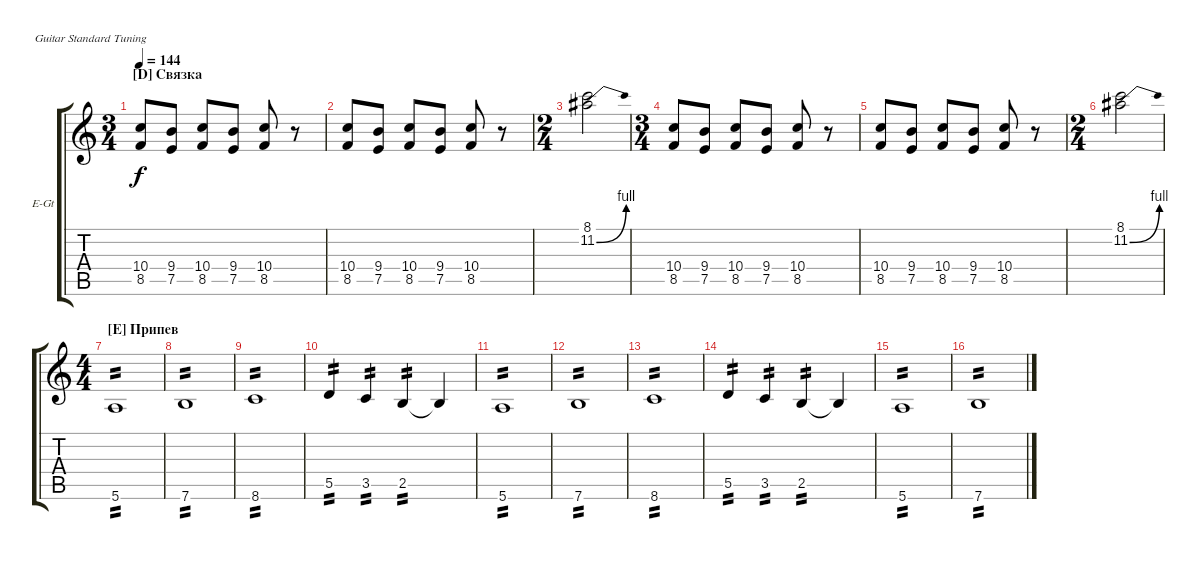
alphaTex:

\defaultSystemsLayout 4
\bracketExtendMode groupsimilarinstruments
\firstSystemTrackNameOrientation horizontal
\otherSystemsTrackNameOrientation horizontal
\track ("Guitar Rythm (Renegat)" "E-Gt") {instrument distortionguitar}
\staff {score tabs}
\tuning (E4 B3 G3 D3 A2 E2)
\ts (3 4)
\section ("D" "Связка")
\tempo 144
\clef g2
\ks c
(8.5 10.4).8{dy f} (7.5 9.4).8 (8.5 10.4).8 (7.5 9.4).8 (8.5 10.4).8 r.8 |
(8.5 10.4).8 (7.5 9.4).8 (8.5 10.4).8 (7.5 9.4).8 (8.5 10.4).8 r.8 |
\ts (2 4)
(11.2{be (bend 0 0 15 4)} 8.1).2 |
\ts (3 4)
(8.5 10.4).8 (7.5 9.4).8 (8.5 10.4).8 (7.5 9.4).8 (8.5 10.4).8 r.8 |
(8.5 10.4).8 (7.5 9.4).8 (8.5 10.4).8 (7.5 9.4).8 (8.5 10.4).8 r.8 |
\ts (2 4)
(11.2{be (bend 0 0 15 4)} 8.1).2 |
\ts (4 4)
\section ("E" "Припев")
5.6.1{tp 2} |
7.6.1{tp 2} |
8.6.1{tp 2} |
5.5.4{tp 2} 3.5.4{tp 2} 2.5.4{tp 2} 2.5{t}.4 |
5.6.1{tp 2} |
7.6.1{tp 2} |
8.6.1{tp 2} |
5.5.4{tp 2} 3.5.4{tp 2} 2.5.4{tp 2} 2.5{t}.4 |
5.6.1{tp 2} |
7.6.1{tp 2}
